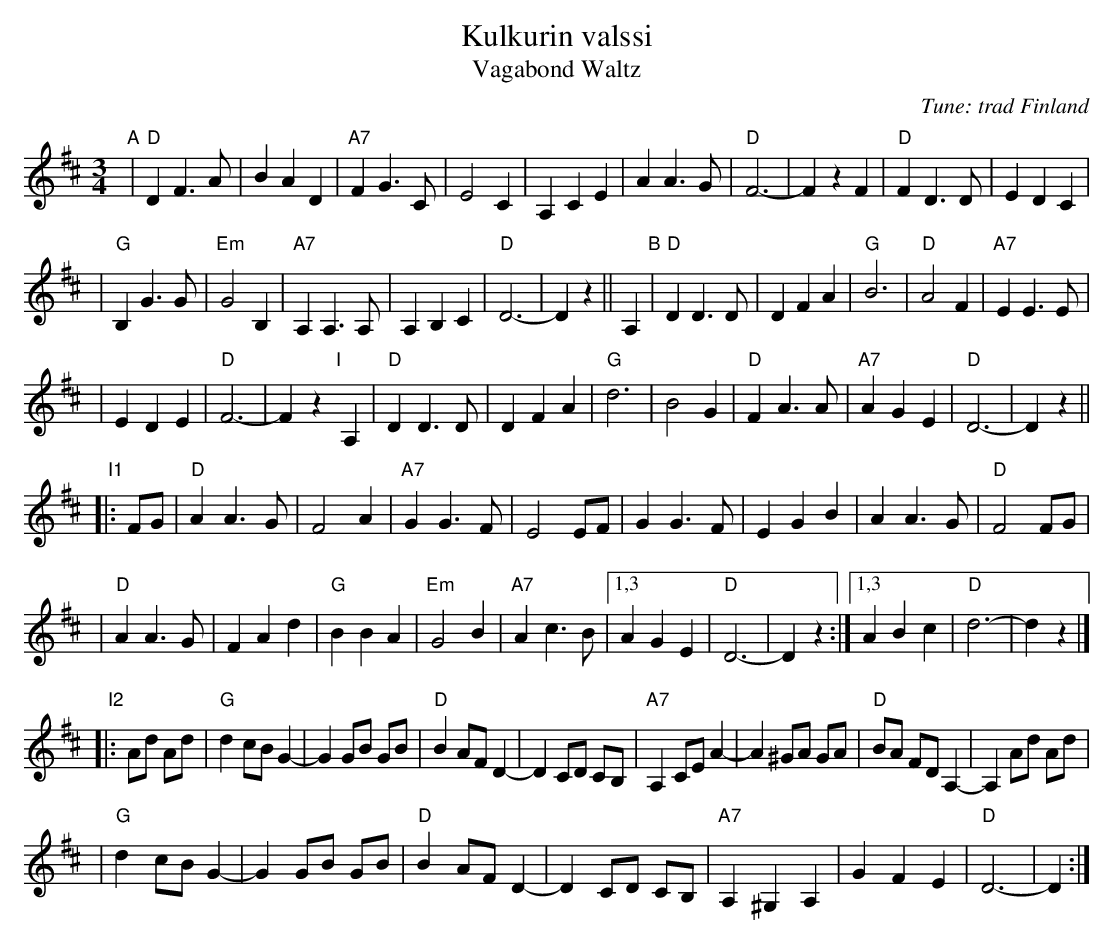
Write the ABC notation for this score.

X:1
T: Kulkurin valssi
T: Vagabond Waltz
C: Tune: trad Finland
M: 3/4
L: 1/4
K: D
"A"\
| "D"DF>A | BAD | "A7"FG>C | E2C | A,CE \
| AA>G | "D"F3- | FzF | "D"FD>D | EDC |
| "G"B,G>G | "Em"G2B, | "A7"A,A,>A, | A,B,C | "D"D3- | Dz || \
A, "B"| "D"DD>D | DFA | "G"B3 | "D"A2F | "A7"EE>E |
| EDE | "D"F3- | Fz"I"[|]A, | "D"DD>D | DFA \
| "G"d3 | B2G | "D"FA>A | "A7"AGE | "D"D3- | Dz ||
"I1"\
|: F/G/ \
| "D"AA>G | F2A | "A7"GG>F | E2E/F/ | GG>F | EGB | AA>G | "D"F2F/G/ |
| "D"AA>G | FAd | "G"BBA | "Em"G2B | "A7"Ac>B |1,3 AGE | "D"D3- | Dz :|1,3 ABc | "D"d3- | dz |]
"I2"\
|: A/d/ A/d/ \
| "G"dc/B/ G- | G G/B/ G/B/ | "D"B A/F/ D- | D C/D/ C/B,/ \
| "A7"A, C/E/ A- | A ^G/A/ G/A/ | "D"B/A/ F/D/ A,- | A, A/d/ A/d/ |
| "G"dc/B/ G- | G G/B/ G/B/ | "D"B A/F/ D- | D C/D/ C/B,/ \
| "A7"A, ^G, A, | GFE | "D"D3- | D :|
